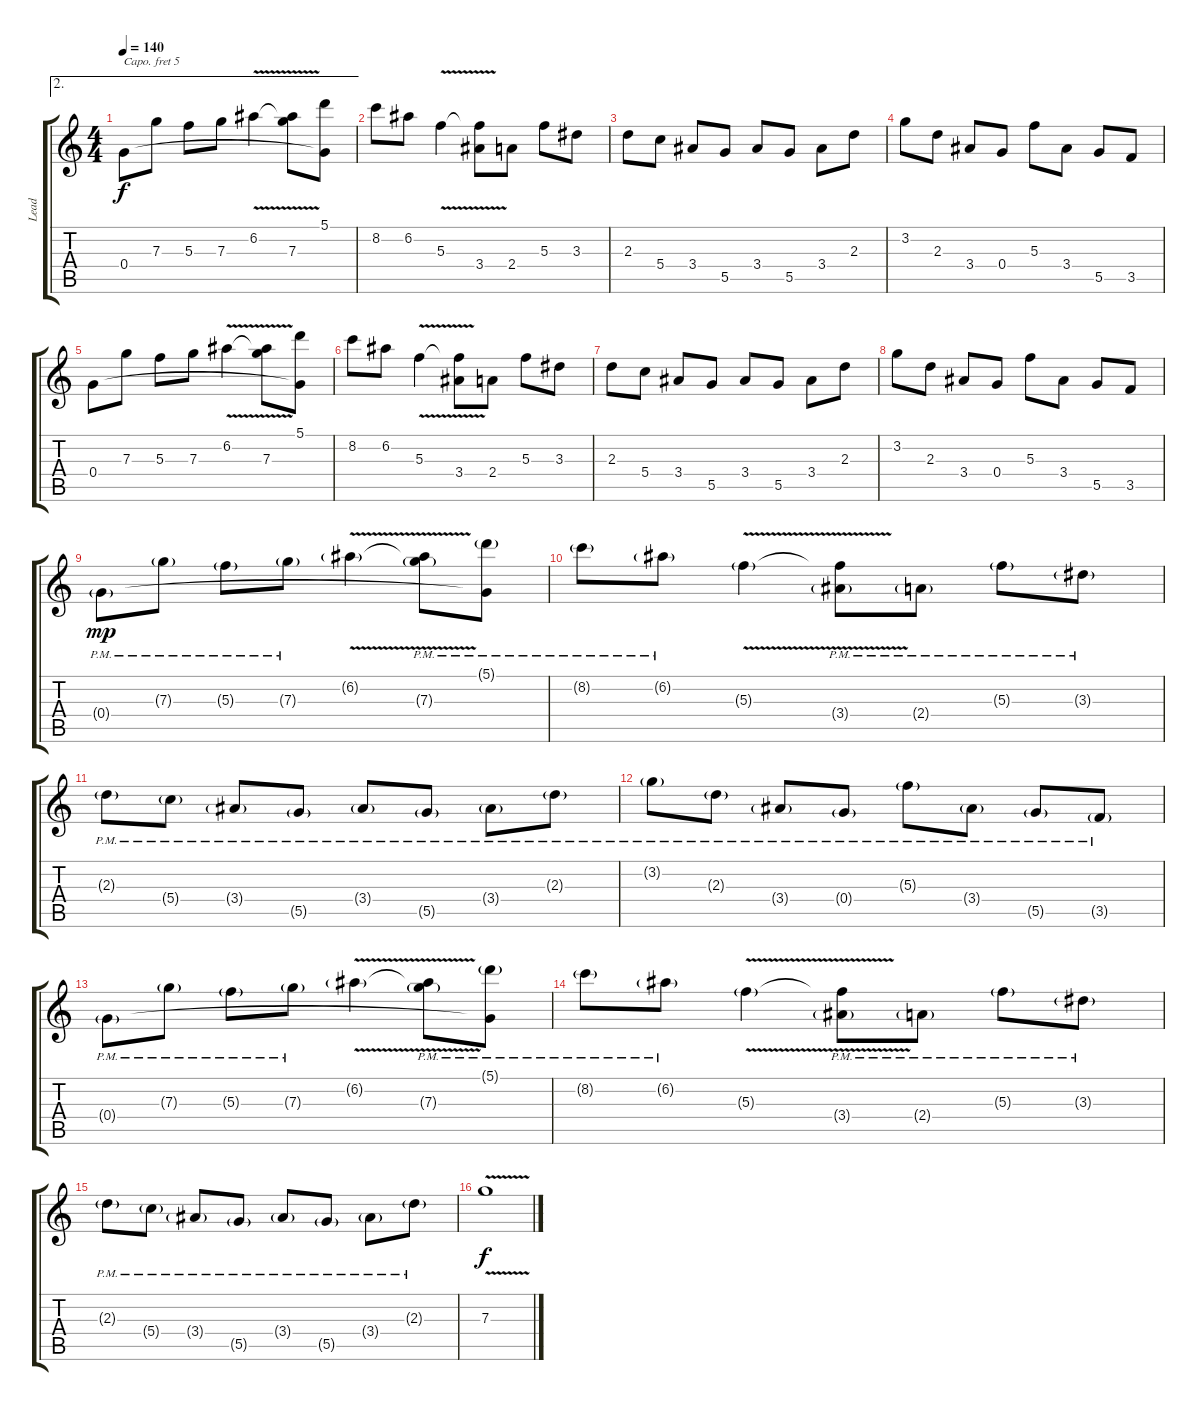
\track ("Lead" "Lead") {instrument overdrivenguitar}
\staff {score tabs}
\capo 5
\tuning (E4 B3 G3 D3 A2 D2) {hide}
\ae 2
\ts (4 4)
\tempo 140
\clef g2
\ks c
0.4.8{dy f} 7.3.8 5.3.8 7.3.8 6.2{v}.4 (6.2{t} 7.3).8 (5.1 0.4{t}).8 |
8.2.8 6.2.8 5.3{v}.4 (5.3{t} 3.4).8 2.4.8 5.3.8 3.3.8 |
2.3.8 5.4.8 3.4.8 5.5.8 3.4.8 5.5.8 3.4.8 2.3.8 |
3.2.8 2.3.8 3.4.8 0.4.8 5.3.8 3.4.8 5.5.8 3.5.8 |
0.4.8 7.3.8 5.3.8 7.3.8 6.2{v}.4 (6.2{t} 7.3).8 (5.1 0.4{t}).8 |
8.2.8 6.2.8 5.3{v}.4 (5.3{t} 3.4).8 2.4.8 5.3.8 3.3.8 |
2.3.8 5.4.8 3.4.8 5.5.8 3.4.8 5.5.8 3.4.8 2.3.8 |
3.2.8 2.3.8 3.4.8 0.4.8 5.3.8 3.4.8 5.5.8 3.5.8 |
0.4{g pm}.8{dy mp} 7.3{g pm}.8 5.3{g pm}.8 7.3{g pm}.8 6.2{v g}.4 (6.2{t} 7.3{g pm}).8 (5.1{g pm} 0.4{t}).8 |
8.2{g pm}.8 6.2{g pm}.8 5.3{v g}.4 (5.3{t} 3.4{g pm}).8 2.4{g pm}.8 5.3{g pm}.8 3.3{g pm}.8 |
2.3{g pm}.8 5.4{g pm}.8 3.4{g pm}.8 5.5{g pm}.8 3.4{g pm}.8 5.5{g pm}.8 3.4{g pm}.8 2.3{g pm}.8 |
3.2{g pm}.8 2.3{g pm}.8 3.4{g pm}.8 0.4{g pm}.8 5.3{g pm}.8 3.4{g pm}.8 5.5{g pm}.8 3.5{g pm}.8 |
0.4{g pm}.8 7.3{g pm}.8 5.3{g pm}.8 7.3{g pm}.8 6.2{v g}.4 (6.2{t} 7.3{g pm}).8 (5.1{g pm} 0.4{t}).8 |
8.2{g pm}.8 6.2{g pm}.8 5.3{v g}.4 (5.3{t} 3.4{g pm}).8 2.4{g pm}.8 5.3{g pm}.8 3.3{g pm}.8 |
2.3{g pm}.8 5.4{g pm}.8 3.4{g pm}.8 5.5{g pm}.8 3.4{g pm}.8 5.5{g pm}.8 3.4{g pm}.8 2.3{g pm}.8 |
7.3{v}.1{dy f volume 0}
